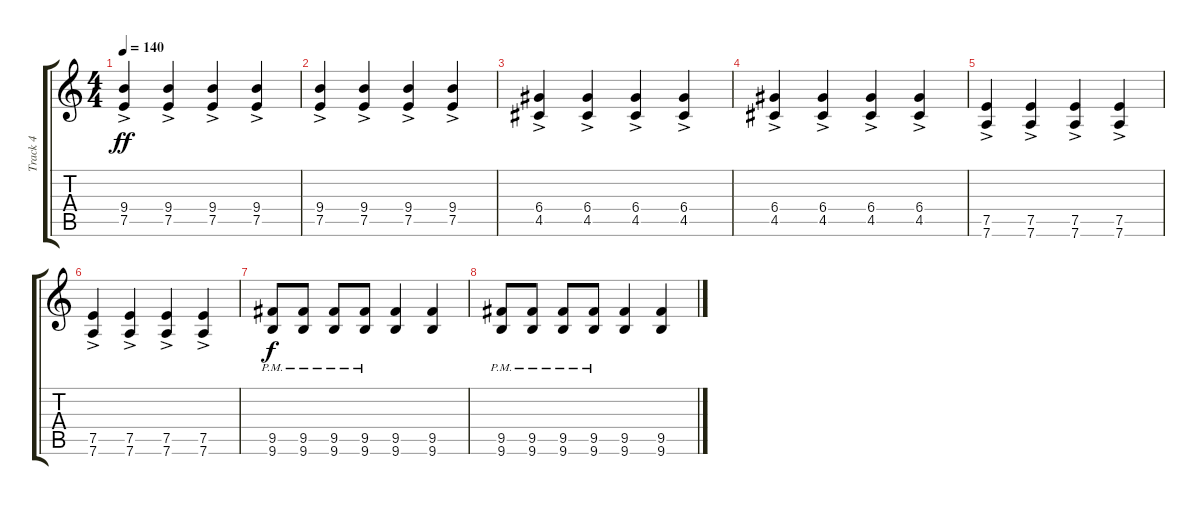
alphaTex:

\track ("Track 4" "Track 4") {instrument overdrivenguitar}
\staff {score tabs}
\tuning (E4 B3 G3 D3 A2 D2) {hide}
\ts (4 4)
\tempo 140
\clef g2
\ks c
(9.4{ac} 7.5{ac}).4{dy ff} (9.4{ac} 7.5{ac}).4 (9.4{ac} 7.5{ac}).4 (9.4{ac} 7.5{ac}).4 |
(9.4{ac} 7.5{ac}).4 (9.4{ac} 7.5{ac}).4 (9.4{ac} 7.5{ac}).4 (9.4{ac} 7.5{ac}).4 |
(6.4{ac} 4.5{ac}).4 (6.4{ac} 4.5{ac}).4 (6.4{ac} 4.5{ac}).4 (6.4{ac} 4.5{ac}).4 |
(6.4{ac} 4.5{ac}).4 (6.4{ac} 4.5{ac}).4 (6.4{ac} 4.5{ac}).4 (6.4{ac} 4.5{ac}).4 |
(7.5{ac} 7.6{ac}).4 (7.5{ac} 7.6{ac}).4 (7.5{ac} 7.6{ac}).4 (7.5{ac} 7.6{ac}).4 |
(7.5{ac} 7.6{ac}).4 (7.5{ac} 7.6{ac}).4 (7.5{ac} 7.6{ac}).4 (7.5{ac} 7.6{ac}).4 |
(9.5{pm} 9.6{pm}).8{dy f} (9.5{pm} 9.6{pm}).8 (9.5{pm} 9.6{pm}).8 (9.5{pm} 9.6{pm}).8 (9.5 9.6).4 (9.5 9.6).4 |
(9.5{pm} 9.6{pm}).8 (9.5{pm} 9.6{pm}).8 (9.5{pm} 9.6{pm}).8 (9.5{pm} 9.6{pm}).8 (9.5 9.6).4 (9.5 9.6).4
